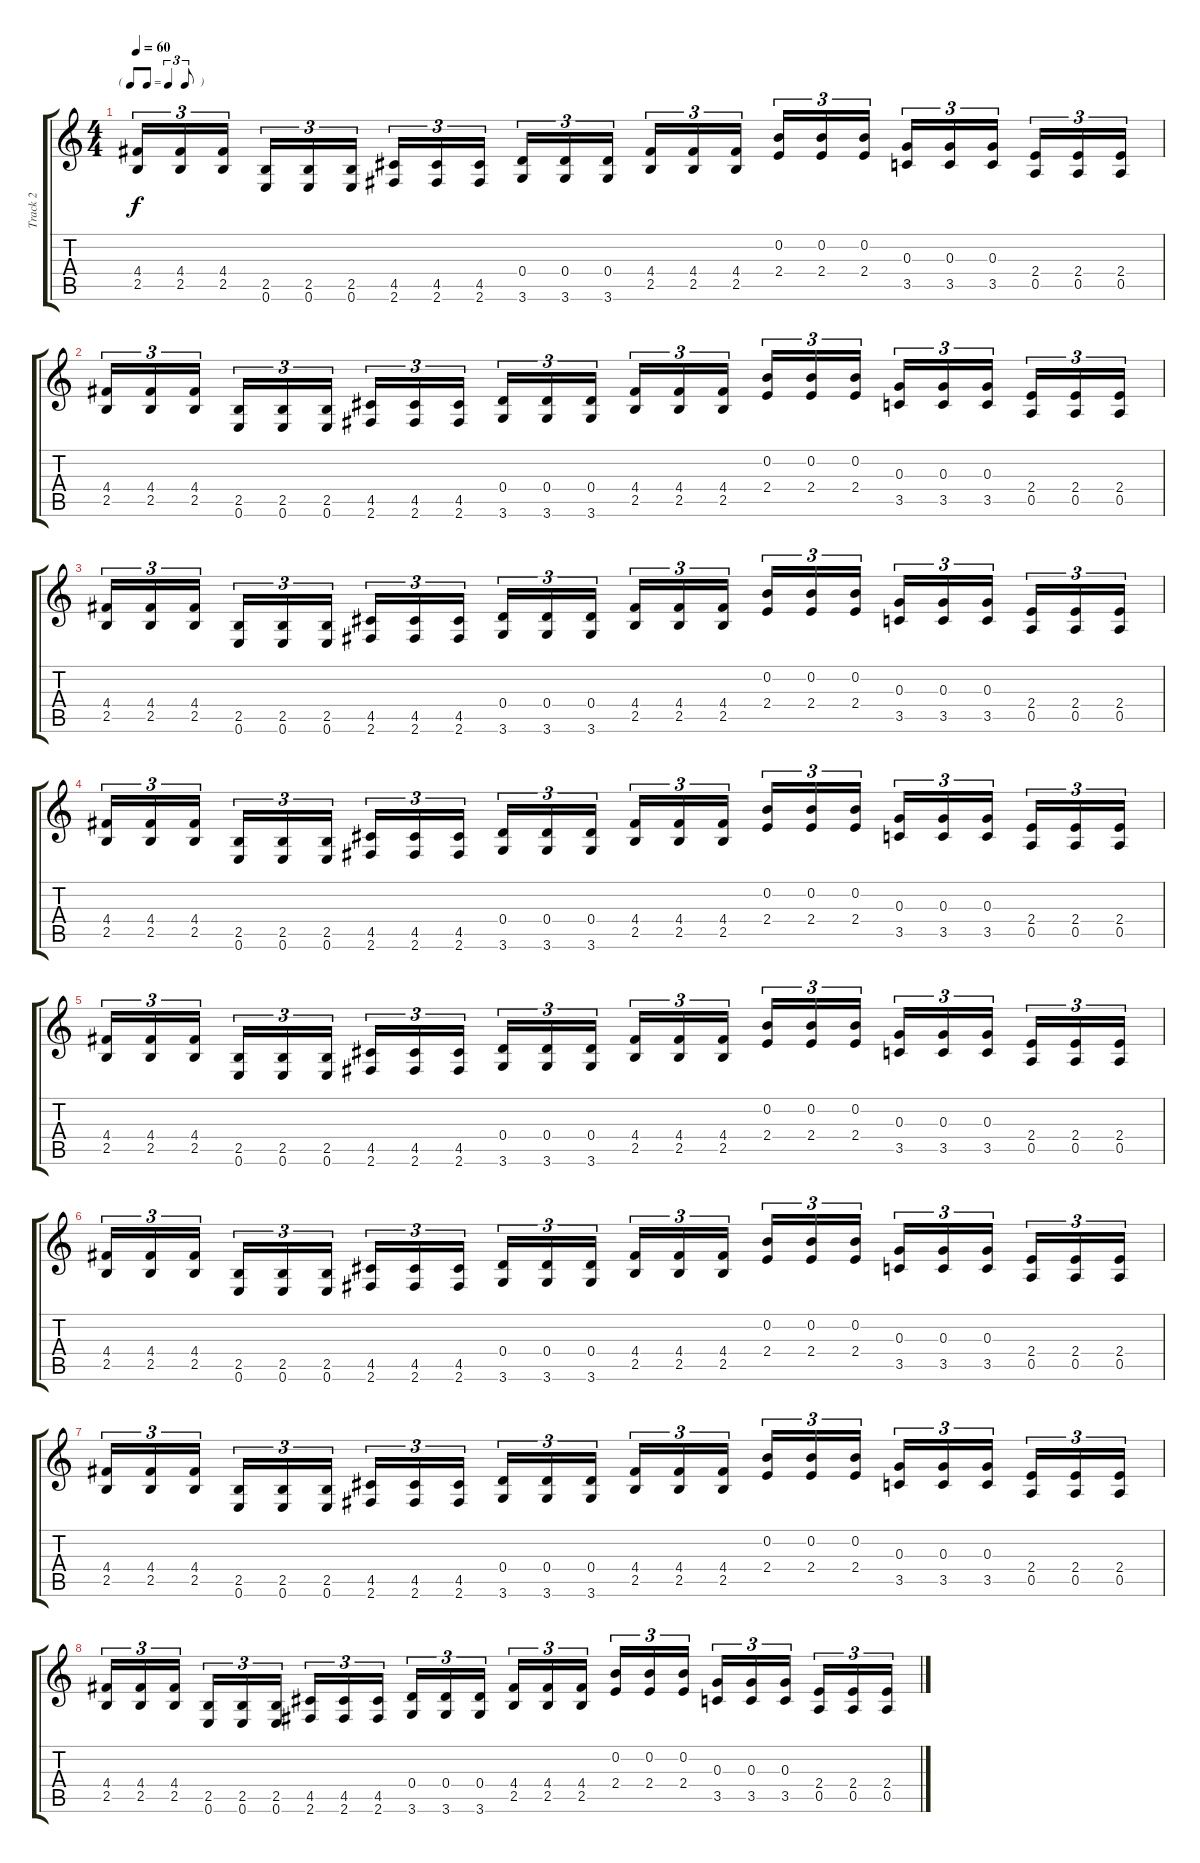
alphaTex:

\track ("Track 2" "Track 2") {instrument distortionguitar}
\staff {score tabs}
\tuning (E4 B3 G3 D3 A2 E2) {hide}
\ts (4 4)
\tf triplet8th
\tempo 60
\clef g2
\ks c
(4.4 2.5).16{tu (3 2) dy f} (4.4 2.5).16{tu (3 2)} (4.4 2.5).16{tu (3 2)} (2.5 0.6).16{tu (3 2)} (2.5 0.6).16{tu (3 2)} (2.5 0.6).16{tu (3 2)} (4.5 2.6).16{tu (3 2)} (4.5 2.6).16{tu (3 2)} (4.5 2.6).16{tu (3 2)} (0.4 3.6).16{tu (3 2)} (0.4 3.6).16{tu (3 2)} (0.4 3.6).16{tu (3 2)} (4.4 2.5).16{tu (3 2)} (4.4 2.5).16{tu (3 2)} (4.4 2.5).16{tu (3 2)} (0.2 2.4).16{tu (3 2)} (0.2 2.4).16{tu (3 2)} (0.2 2.4).16{tu (3 2)} (0.3 3.5).16{tu (3 2)} (0.3 3.5).16{tu (3 2)} (0.3 3.5).16{tu (3 2)} (2.4 0.5).16{tu (3 2)} (2.4 0.5).16{tu (3 2)} (2.4 0.5).16{tu (3 2)} |
(4.4 2.5).16{tu (3 2)} (4.4 2.5).16{tu (3 2)} (4.4 2.5).16{tu (3 2)} (2.5 0.6).16{tu (3 2)} (2.5 0.6).16{tu (3 2)} (2.5 0.6).16{tu (3 2)} (4.5 2.6).16{tu (3 2)} (4.5 2.6).16{tu (3 2)} (4.5 2.6).16{tu (3 2)} (0.4 3.6).16{tu (3 2)} (0.4 3.6).16{tu (3 2)} (0.4 3.6).16{tu (3 2)} (4.4 2.5).16{tu (3 2)} (4.4 2.5).16{tu (3 2)} (4.4 2.5).16{tu (3 2)} (0.2 2.4).16{tu (3 2)} (0.2 2.4).16{tu (3 2)} (0.2 2.4).16{tu (3 2)} (0.3 3.5).16{tu (3 2)} (0.3 3.5).16{tu (3 2)} (0.3 3.5).16{tu (3 2)} (2.4 0.5).16{tu (3 2)} (2.4 0.5).16{tu (3 2)} (2.4 0.5).16{tu (3 2)} |
(4.4 2.5).16{tu (3 2)} (4.4 2.5).16{tu (3 2)} (4.4 2.5).16{tu (3 2)} (2.5 0.6).16{tu (3 2)} (2.5 0.6).16{tu (3 2)} (2.5 0.6).16{tu (3 2)} (4.5 2.6).16{tu (3 2)} (4.5 2.6).16{tu (3 2)} (4.5 2.6).16{tu (3 2)} (0.4 3.6).16{tu (3 2)} (0.4 3.6).16{tu (3 2)} (0.4 3.6).16{tu (3 2)} (4.4 2.5).16{tu (3 2)} (4.4 2.5).16{tu (3 2)} (4.4 2.5).16{tu (3 2)} (0.2 2.4).16{tu (3 2)} (0.2 2.4).16{tu (3 2)} (0.2 2.4).16{tu (3 2)} (0.3 3.5).16{tu (3 2)} (0.3 3.5).16{tu (3 2)} (0.3 3.5).16{tu (3 2)} (2.4 0.5).16{tu (3 2)} (2.4 0.5).16{tu (3 2)} (2.4 0.5).16{tu (3 2)} |
(4.4 2.5).16{tu (3 2)} (4.4 2.5).16{tu (3 2)} (4.4 2.5).16{tu (3 2)} (2.5 0.6).16{tu (3 2)} (2.5 0.6).16{tu (3 2)} (2.5 0.6).16{tu (3 2)} (4.5 2.6).16{tu (3 2)} (4.5 2.6).16{tu (3 2)} (4.5 2.6).16{tu (3 2)} (0.4 3.6).16{tu (3 2)} (0.4 3.6).16{tu (3 2)} (0.4 3.6).16{tu (3 2)} (4.4 2.5).16{tu (3 2)} (4.4 2.5).16{tu (3 2)} (4.4 2.5).16{tu (3 2)} (0.2 2.4).16{tu (3 2)} (0.2 2.4).16{tu (3 2)} (0.2 2.4).16{tu (3 2)} (0.3 3.5).16{tu (3 2)} (0.3 3.5).16{tu (3 2)} (0.3 3.5).16{tu (3 2)} (2.4 0.5).16{tu (3 2)} (2.4 0.5).16{tu (3 2)} (2.4 0.5).16{tu (3 2)} |
(4.4 2.5).16{tu (3 2)} (4.4 2.5).16{tu (3 2)} (4.4 2.5).16{tu (3 2)} (2.5 0.6).16{tu (3 2)} (2.5 0.6).16{tu (3 2)} (2.5 0.6).16{tu (3 2)} (4.5 2.6).16{tu (3 2)} (4.5 2.6).16{tu (3 2)} (4.5 2.6).16{tu (3 2)} (0.4 3.6).16{tu (3 2)} (0.4 3.6).16{tu (3 2)} (0.4 3.6).16{tu (3 2)} (4.4 2.5).16{tu (3 2)} (4.4 2.5).16{tu (3 2)} (4.4 2.5).16{tu (3 2)} (0.2 2.4).16{tu (3 2)} (0.2 2.4).16{tu (3 2)} (0.2 2.4).16{tu (3 2)} (0.3 3.5).16{tu (3 2)} (0.3 3.5).16{tu (3 2)} (0.3 3.5).16{tu (3 2)} (2.4 0.5).16{tu (3 2)} (2.4 0.5).16{tu (3 2)} (2.4 0.5).16{tu (3 2)} |
(4.4 2.5).16{tu (3 2)} (4.4 2.5).16{tu (3 2)} (4.4 2.5).16{tu (3 2)} (2.5 0.6).16{tu (3 2)} (2.5 0.6).16{tu (3 2)} (2.5 0.6).16{tu (3 2)} (4.5 2.6).16{tu (3 2)} (4.5 2.6).16{tu (3 2)} (4.5 2.6).16{tu (3 2)} (0.4 3.6).16{tu (3 2)} (0.4 3.6).16{tu (3 2)} (0.4 3.6).16{tu (3 2)} (4.4 2.5).16{tu (3 2)} (4.4 2.5).16{tu (3 2)} (4.4 2.5).16{tu (3 2)} (0.2 2.4).16{tu (3 2)} (0.2 2.4).16{tu (3 2)} (0.2 2.4).16{tu (3 2)} (0.3 3.5).16{tu (3 2)} (0.3 3.5).16{tu (3 2)} (0.3 3.5).16{tu (3 2)} (2.4 0.5).16{tu (3 2)} (2.4 0.5).16{tu (3 2)} (2.4 0.5).16{tu (3 2)} |
(4.4 2.5).16{tu (3 2)} (4.4 2.5).16{tu (3 2)} (4.4 2.5).16{tu (3 2)} (2.5 0.6).16{tu (3 2)} (2.5 0.6).16{tu (3 2)} (2.5 0.6).16{tu (3 2)} (4.5 2.6).16{tu (3 2)} (4.5 2.6).16{tu (3 2)} (4.5 2.6).16{tu (3 2)} (0.4 3.6).16{tu (3 2)} (0.4 3.6).16{tu (3 2)} (0.4 3.6).16{tu (3 2)} (4.4 2.5).16{tu (3 2)} (4.4 2.5).16{tu (3 2)} (4.4 2.5).16{tu (3 2)} (0.2 2.4).16{tu (3 2)} (0.2 2.4).16{tu (3 2)} (0.2 2.4).16{tu (3 2)} (0.3 3.5).16{tu (3 2)} (0.3 3.5).16{tu (3 2)} (0.3 3.5).16{tu (3 2)} (2.4 0.5).16{tu (3 2)} (2.4 0.5).16{tu (3 2)} (2.4 0.5).16{tu (3 2)} |
(4.4 2.5).16{tu (3 2)} (4.4 2.5).16{tu (3 2)} (4.4 2.5).16{tu (3 2)} (2.5 0.6).16{tu (3 2)} (2.5 0.6).16{tu (3 2)} (2.5 0.6).16{tu (3 2)} (4.5 2.6).16{tu (3 2)} (4.5 2.6).16{tu (3 2)} (4.5 2.6).16{tu (3 2)} (0.4 3.6).16{tu (3 2)} (0.4 3.6).16{tu (3 2)} (0.4 3.6).16{tu (3 2)} (4.4 2.5).16{tu (3 2)} (4.4 2.5).16{tu (3 2)} (4.4 2.5).16{tu (3 2)} (0.2 2.4).16{tu (3 2)} (0.2 2.4).16{tu (3 2)} (0.2 2.4).16{tu (3 2)} (0.3 3.5).16{tu (3 2)} (0.3 3.5).16{tu (3 2)} (0.3 3.5).16{tu (3 2)} (2.4 0.5).16{tu (3 2)} (2.4 0.5).16{tu (3 2)} (2.4 0.5).16{tu (3 2)}
